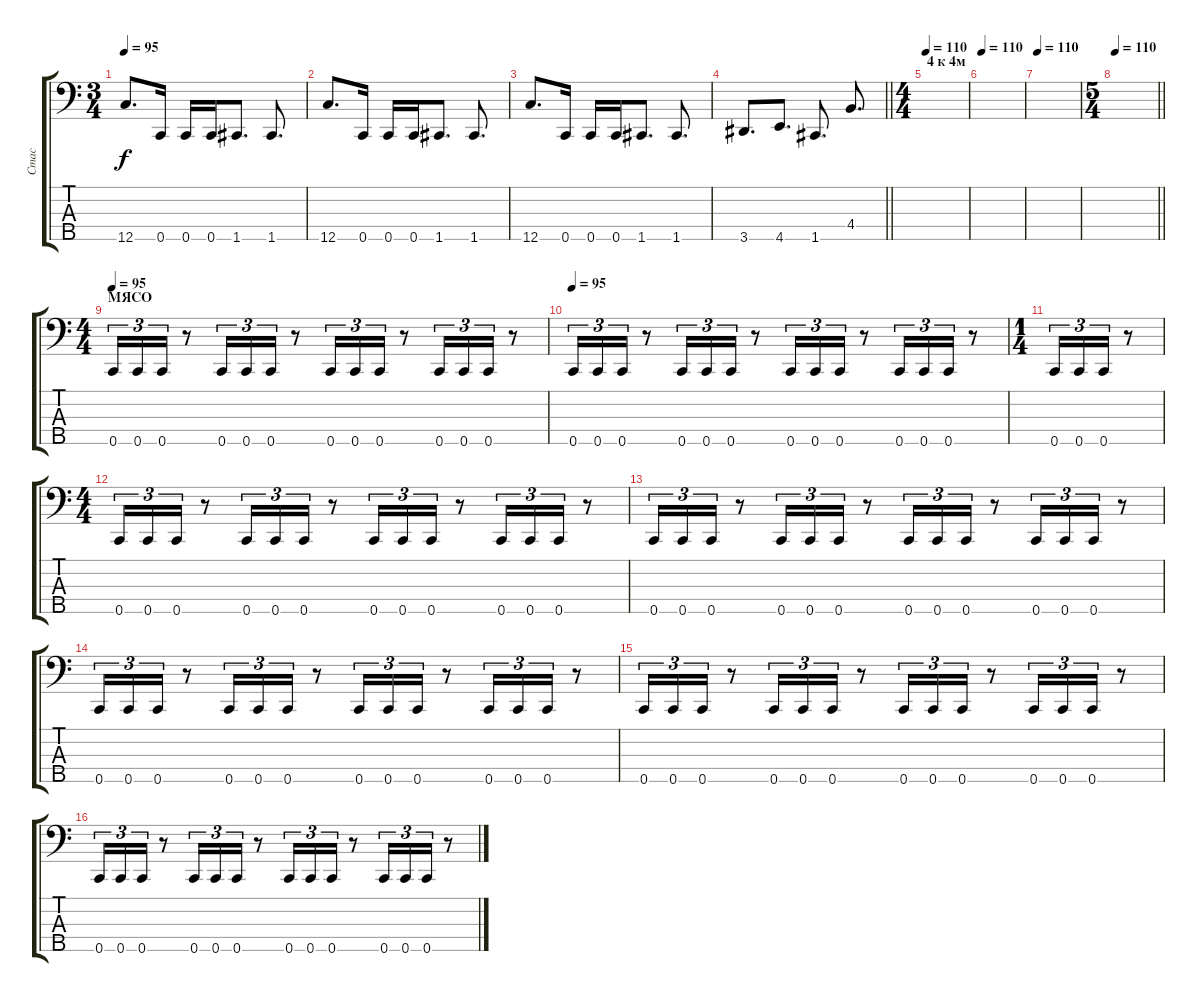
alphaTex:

\track ("Стас" "Стас") {instrument fretlessbass}
\staff {score tabs}
\tuning (Bb2 F2 C2 G1 C1) {hide}
\ts (3 4)
\tempo 95
\clef f4
\ks c
12.5.8{d dy f} 0.5.16 0.5.16 0.5.16 1.5.8{d} 1.5.8{d} |
12.5.8{d} 0.5.16 0.5.16 0.5.16 1.5.8{d} 1.5.8{d} |
12.5.8{d} 0.5.16 0.5.16 0.5.16 1.5.8{d} 1.5.8{d} |
\barLineRight lightlight
3.5.8{d} 4.5.8{d} 1.5.8{d} 4.4.8{d} |
\ts (4 4)
\section ("" "4 к 4м")
\tempo 110
|
\tempo 110
|
\tempo 110
|
\ts (5 4)
\tempo 110
\barLineRight lightlight
|
\ts (4 4)
\section ("" "МЯСО")
\tempo 95
0.5.16{tu (3 2)} 0.5.16{tu (3 2)} 0.5.16{tu (3 2)} r.8 0.5.16{tu (3 2)} 0.5.16{tu (3 2)} 0.5.16{tu (3 2)} r.8 0.5.16{tu (3 2)} 0.5.16{tu (3 2)} 0.5.16{tu (3 2)} r.8 0.5.16{tu (3 2)} 0.5.16{tu (3 2)} 0.5.16{tu (3 2)} r.8 |
\tempo 95
0.5.16{tu (3 2)} 0.5.16{tu (3 2)} 0.5.16{tu (3 2)} r.8 0.5.16{tu (3 2)} 0.5.16{tu (3 2)} 0.5.16{tu (3 2)} r.8 0.5.16{tu (3 2)} 0.5.16{tu (3 2)} 0.5.16{tu (3 2)} r.8 0.5.16{tu (3 2)} 0.5.16{tu (3 2)} 0.5.16{tu (3 2)} r.8 |
\ts (1 4)
0.5.16{tu (3 2)} 0.5.16{tu (3 2)} 0.5.16{tu (3 2)} r.8 |
\ts (4 4)
0.5.16{tu (3 2)} 0.5.16{tu (3 2)} 0.5.16{tu (3 2)} r.8 0.5.16{tu (3 2)} 0.5.16{tu (3 2)} 0.5.16{tu (3 2)} r.8 0.5.16{tu (3 2)} 0.5.16{tu (3 2)} 0.5.16{tu (3 2)} r.8 0.5.16{tu (3 2)} 0.5.16{tu (3 2)} 0.5.16{tu (3 2)} r.8 |
0.5.16{tu (3 2)} 0.5.16{tu (3 2)} 0.5.16{tu (3 2)} r.8 0.5.16{tu (3 2)} 0.5.16{tu (3 2)} 0.5.16{tu (3 2)} r.8 0.5.16{tu (3 2)} 0.5.16{tu (3 2)} 0.5.16{tu (3 2)} r.8 0.5.16{tu (3 2)} 0.5.16{tu (3 2)} 0.5.16{tu (3 2)} r.8 |
0.5.16{tu (3 2)} 0.5.16{tu (3 2)} 0.5.16{tu (3 2)} r.8 0.5.16{tu (3 2)} 0.5.16{tu (3 2)} 0.5.16{tu (3 2)} r.8 0.5.16{tu (3 2)} 0.5.16{tu (3 2)} 0.5.16{tu (3 2)} r.8 0.5.16{tu (3 2)} 0.5.16{tu (3 2)} 0.5.16{tu (3 2)} r.8 |
0.5.16{tu (3 2)} 0.5.16{tu (3 2)} 0.5.16{tu (3 2)} r.8 0.5.16{tu (3 2)} 0.5.16{tu (3 2)} 0.5.16{tu (3 2)} r.8 0.5.16{tu (3 2)} 0.5.16{tu (3 2)} 0.5.16{tu (3 2)} r.8 0.5.16{tu (3 2)} 0.5.16{tu (3 2)} 0.5.16{tu (3 2)} r.8 |
0.5.16{tu (3 2)} 0.5.16{tu (3 2)} 0.5.16{tu (3 2)} r.8 0.5.16{tu (3 2)} 0.5.16{tu (3 2)} 0.5.16{tu (3 2)} r.8 0.5.16{tu (3 2)} 0.5.16{tu (3 2)} 0.5.16{tu (3 2)} r.8 0.5.16{tu (3 2)} 0.5.16{tu (3 2)} 0.5.16{tu (3 2)} r.8
